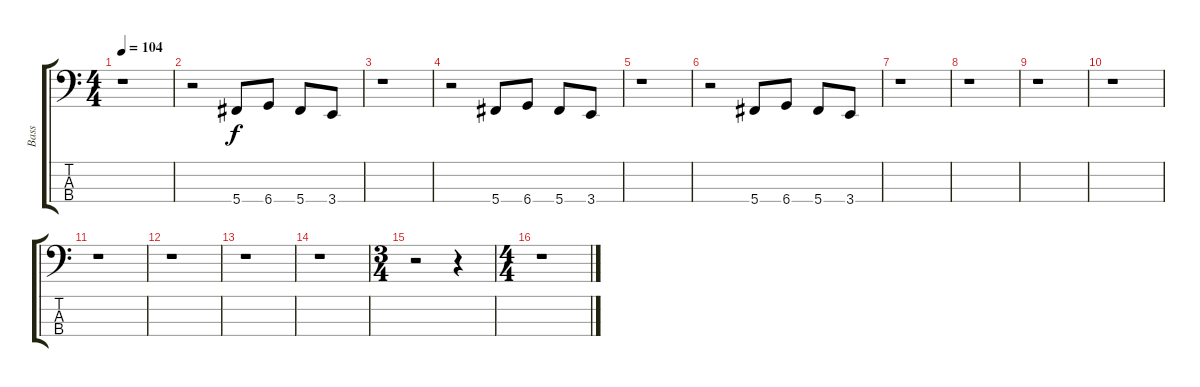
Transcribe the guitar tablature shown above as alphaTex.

\track ("Bass" "Bass") {instrument electricbassfinger}
\staff {score tabs}
\tuning (Gb2 Db2 Ab1 Db1) {hide}
\ts (4 4)
\tempo 104
\clef f4
\ks c
r.1{dy f} |
r.2 5.4.8 6.4.8 5.4.8 3.4.8 |
r.1 |
r.2 5.4.8 6.4.8 5.4.8 3.4.8 |
r.1 |
r.2 5.4.8 6.4.8 5.4.8 3.4.8 |
r.1 |
r.1 |
r.1 |
r.1 |
r.1 |
r.1 |
r.1 |
r.1 |
\ts (3 4)
r.2 r.4 |
\ts (4 4)
r.1
